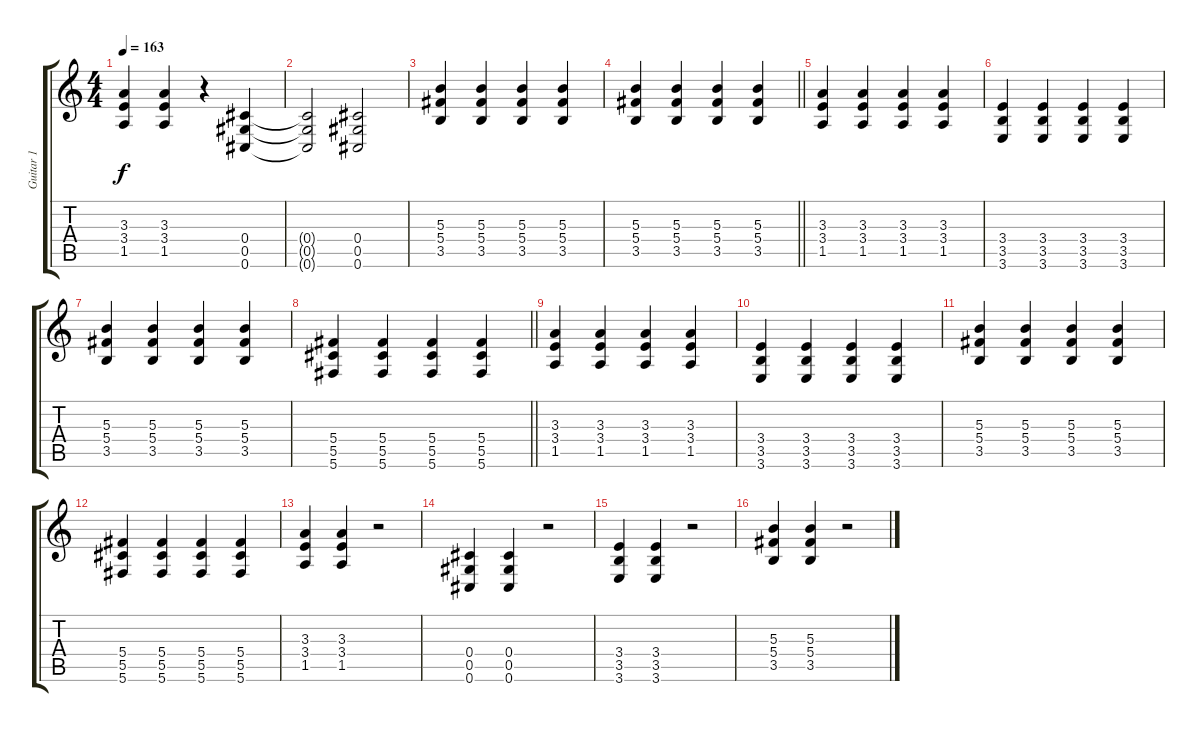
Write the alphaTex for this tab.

\track ("Guitar 1" "Guitar 1") {instrument distortionguitar}
\staff {score tabs}
\tuning (Eb4 Bb3 Gb3 Db3 Ab2 Db2) {hide}
\ts (4 4)
\tempo 163
\clef g2
\ks c
(3.3 3.4 1.5).4{dy f} (3.3 3.4 1.5).4 r.4 (0.4 0.5 0.6).4 |
(0.4{t} 0.5{t} 0.6{t}).2 (0.4 0.5 0.6).2 |
(5.3 5.4 3.5).4 (5.3 5.4 3.5).4 (5.3 5.4 3.5).4 (5.3 5.4 3.5).4 |
\barLineRight lightlight
(5.3 5.4 3.5).4 (5.3 5.4 3.5).4 (5.3 5.4 3.5).4 (5.3 5.4 3.5).4 |
(3.3 3.4 1.5).4 (3.3 3.4 1.5).4 (3.3 3.4 1.5).4 (3.3 3.4 1.5).4 |
(3.4 3.5 3.6).4 (3.4 3.5 3.6).4 (3.4 3.5 3.6).4 (3.4 3.5 3.6).4 |
(5.3 5.4 3.5).4 (5.3 5.4 3.5).4 (5.3 5.4 3.5).4 (5.3 5.4 3.5).4 |
\barLineRight lightlight
(5.4 5.5 5.6).4 (5.4 5.5 5.6).4 (5.4 5.5 5.6).4 (5.4 5.5 5.6).4 |
(3.3 3.4 1.5).4 (3.3 3.4 1.5).4 (3.3 3.4 1.5).4 (3.3 3.4 1.5).4 |
(3.4 3.5 3.6).4 (3.4 3.5 3.6).4 (3.4 3.5 3.6).4 (3.4 3.5 3.6).4 |
(5.3 5.4 3.5).4 (5.3 5.4 3.5).4 (5.3 5.4 3.5).4 (5.3 5.4 3.5).4 |
(5.4 5.5 5.6).4 (5.4 5.5 5.6).4 (5.4 5.5 5.6).4 (5.4 5.5 5.6).4 |
(3.3 3.4 1.5).4 (3.3 3.4 1.5).4 r.2 |
(0.4 0.5 0.6).4 (0.4 0.5 0.6).4 r.2 |
(3.4 3.5 3.6).4 (3.4 3.5 3.6).4 r.2 |
(5.3 5.4 3.5).4 (5.3 5.4 3.5).4 r.2
